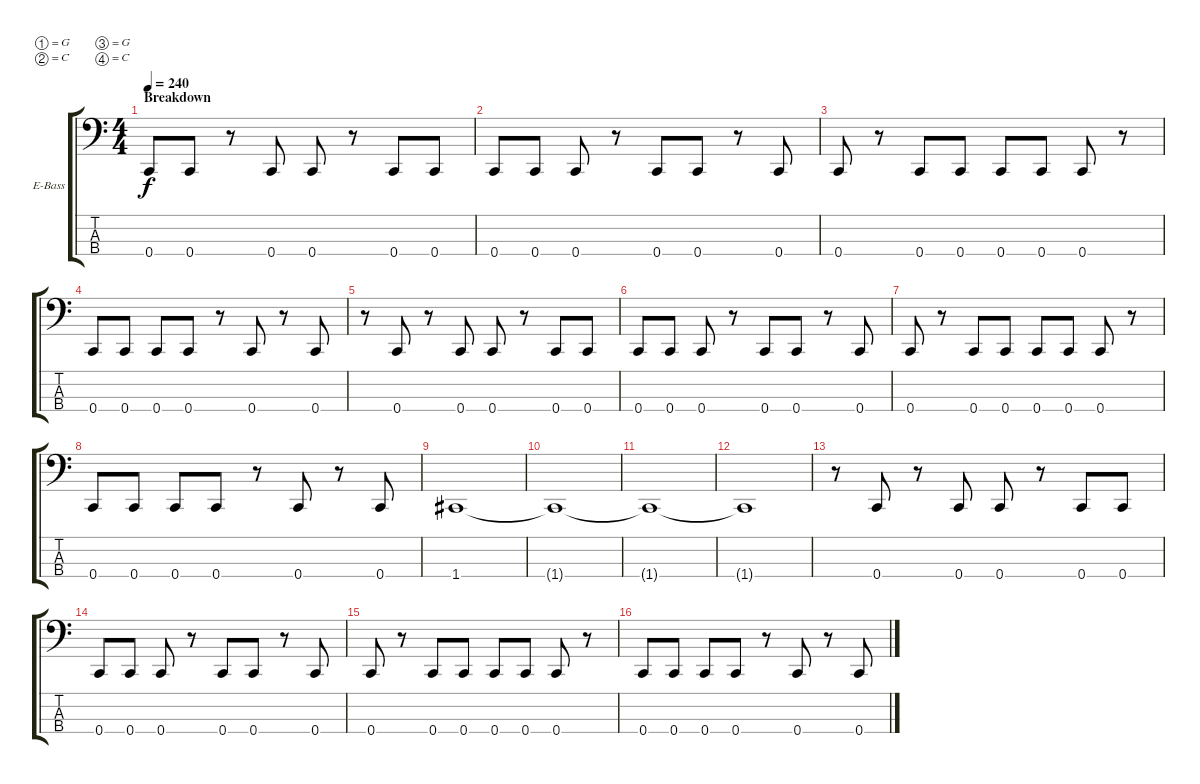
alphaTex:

\bracketExtendMode groupsimilarinstruments
\firstSystemTrackNameOrientation horizontal
\otherSystemsTrackNameOrientation horizontal
\track ("Nick" "E-Bass") {instrument slapbass1}
\staff {score tabs}
\tuning (G2 C2 G1 C1)
\ts (4 4)
\section ("" "Breakdown")
\tempo 240
\clef f4
\ks c
0.4.8{dy f} 0.4.8 r.8 0.4.8 0.4.8 r.8 0.4.8 0.4.8 |
0.4.8 0.4.8 0.4.8 r.8 0.4.8 0.4.8 r.8 0.4.8 |
0.4.8 r.8 0.4.8 0.4.8 0.4.8 0.4.8 0.4.8 r.8 |
0.4.8 0.4.8 0.4.8 0.4.8 r.8 0.4.8 r.8 0.4.8 |
r.8 0.4.8 r.8 0.4.8 0.4.8 r.8 0.4.8 0.4.8 |
0.4.8 0.4.8 0.4.8 r.8 0.4.8 0.4.8 r.8 0.4.8 |
0.4.8 r.8 0.4.8 0.4.8 0.4.8 0.4.8 0.4.8 r.8 |
0.4.8 0.4.8 0.4.8 0.4.8 r.8 0.4.8 r.8 0.4.8 |
1.4.1 |
1.4{t}.1 |
1.4{t}.1 |
1.4{t}.1 |
r.8 0.4.8 r.8 0.4.8 0.4.8 r.8 0.4.8 0.4.8 |
0.4.8 0.4.8 0.4.8 r.8 0.4.8 0.4.8 r.8 0.4.8 |
0.4.8 r.8 0.4.8 0.4.8 0.4.8 0.4.8 0.4.8 r.8 |
0.4.8 0.4.8 0.4.8 0.4.8 r.8 0.4.8 r.8 0.4.8
